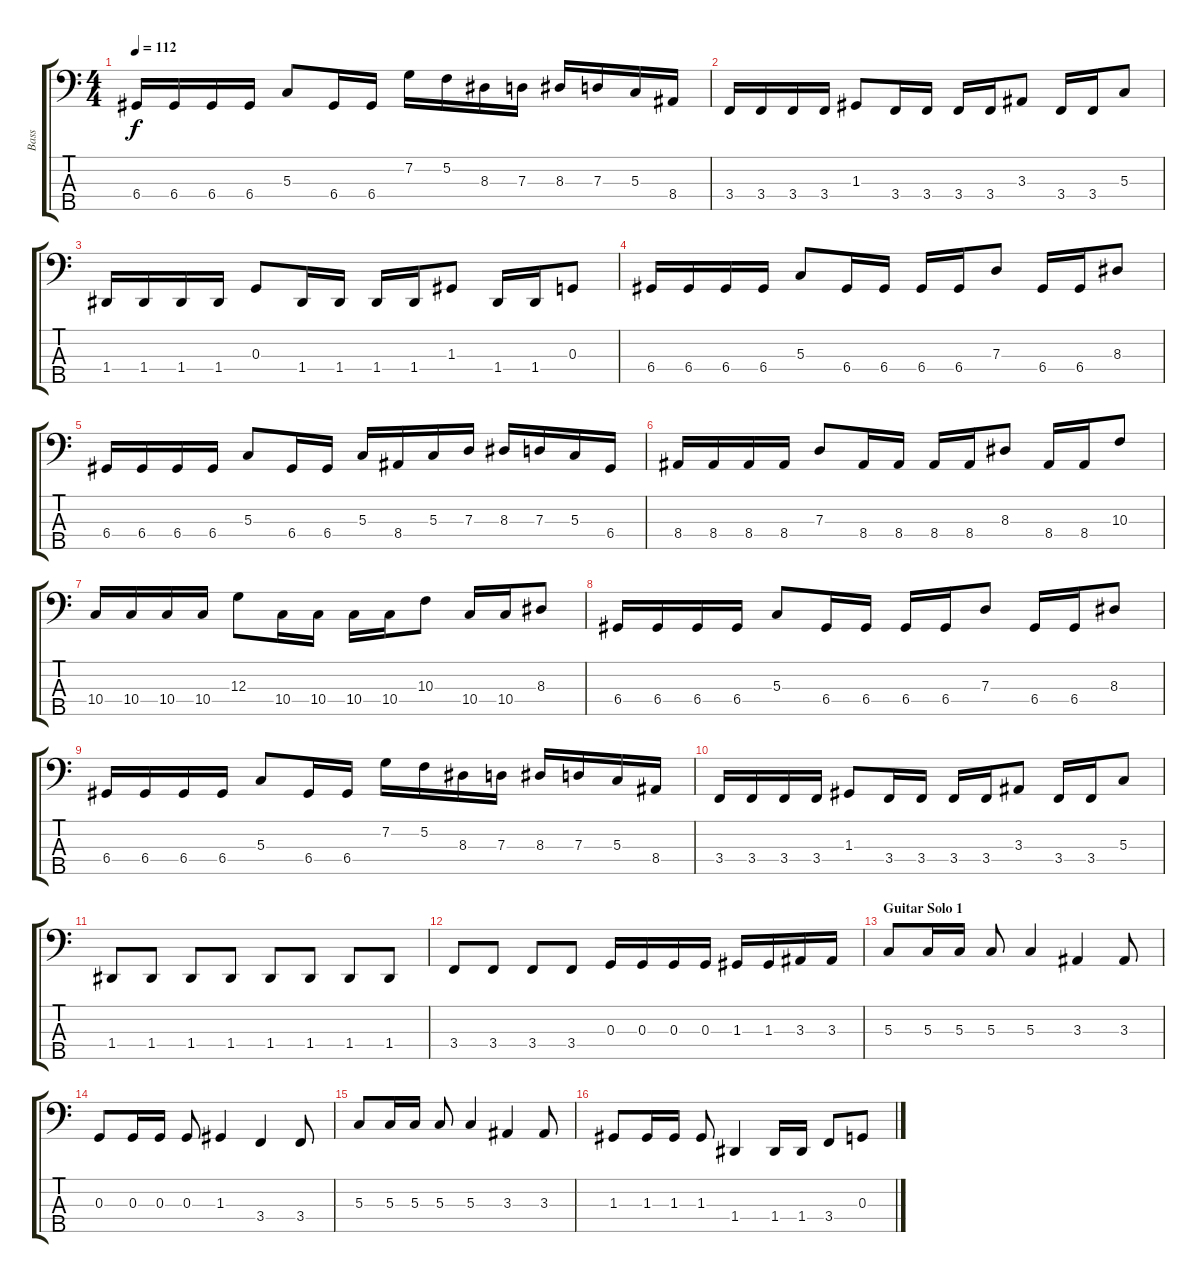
\track ("Bass" "Bass") {instrument electricbassfinger}
\staff {score tabs}
\tuning (F2 C2 G1 D1 A0) {hide}
\ts (4 4)
\tempo 112
\clef f4
\ks c
6.4.16{dy f} 6.4.16 6.4.16 6.4.16 5.3.8 6.4.16 6.4.16 7.2.16 5.2.16 8.3.16 7.3.16 8.3.16 7.3.16 5.3.16 8.4.16 |
3.4.16 3.4.16 3.4.16 3.4.16 1.3.8 3.4.16 3.4.16 3.4.16 3.4.16 3.3.8 3.4.16 3.4.16 5.3.8 |
1.4.16 1.4.16 1.4.16 1.4.16 0.3.8 1.4.16 1.4.16 1.4.16 1.4.16 1.3.8 1.4.16 1.4.16 0.3.8 |
6.4.16 6.4.16 6.4.16 6.4.16 5.3.8 6.4.16 6.4.16 6.4.16 6.4.16 7.3.8 6.4.16 6.4.16 8.3.8 |
6.4.16 6.4.16 6.4.16 6.4.16 5.3.8 6.4.16 6.4.16 5.3.16 8.4.16 5.3.16 7.3.16 8.3.16 7.3.16 5.3.16 6.4.16 |
8.4.16 8.4.16 8.4.16 8.4.16 7.3.8 8.4.16 8.4.16 8.4.16 8.4.16 8.3.8 8.4.16 8.4.16 10.3.8 |
10.4.16 10.4.16 10.4.16 10.4.16 12.3.8 10.4.16 10.4.16 10.4.16 10.4.16 10.3.8 10.4.16 10.4.16 8.3.8 |
6.4.16 6.4.16 6.4.16 6.4.16 5.3.8 6.4.16 6.4.16 6.4.16 6.4.16 7.3.8 6.4.16 6.4.16 8.3.8 |
6.4.16 6.4.16 6.4.16 6.4.16 5.3.8 6.4.16 6.4.16 7.2.16 5.2.16 8.3.16 7.3.16 8.3.16 7.3.16 5.3.16 8.4.16 |
3.4.16 3.4.16 3.4.16 3.4.16 1.3.8 3.4.16 3.4.16 3.4.16 3.4.16 3.3.8 3.4.16 3.4.16 5.3.8 |
1.4.8 1.4.8 1.4.8 1.4.8 1.4.8 1.4.8 1.4.8 1.4.8 |
3.4.8 3.4.8 3.4.8 3.4.8 0.3.16 0.3.16 0.3.16 0.3.16 1.3.16 1.3.16 3.3.16 3.3.16 |
\section ("" "Guitar Solo 1")
5.3.8 5.3.16 5.3.16 5.3.8 5.3.4 3.3.4 3.3.8 |
0.3.8 0.3.16 0.3.16 0.3.8 1.3.4 3.4.4 3.4.8 |
5.3.8 5.3.16 5.3.16 5.3.8 5.3.4 3.3.4 3.3.8 |
1.3.8 1.3.16 1.3.16 1.3.8 1.4.4 1.4.16 1.4.16 3.4.8 0.3.8
